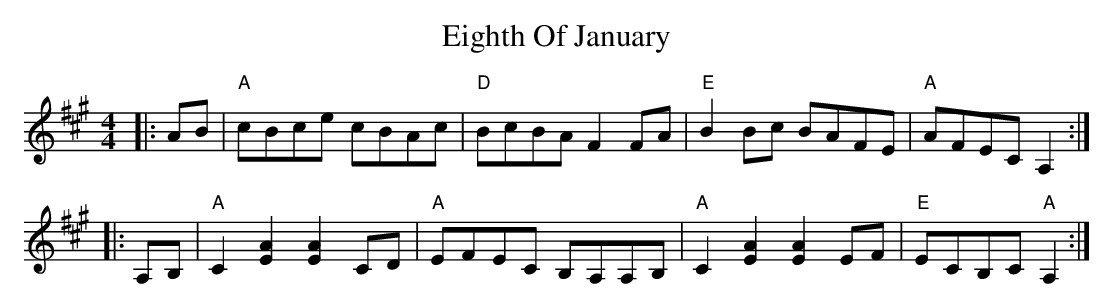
X:1
T: Eighth Of January
M: 4/4
L: 1/8
K: Amaj
|:AB|"A"cBce cBAc|"D"BcBA F2 FA|"E"B2 Bc BAFE|"A"AFEC A,2:|
|:A,B,|"A"C2 [E2A2] [E2A2] CD|"A"EFEC B,A,A,B,|"A"C2 [E2A2] [E2A2] EF|"E"ECB,C "A"A,2:|
